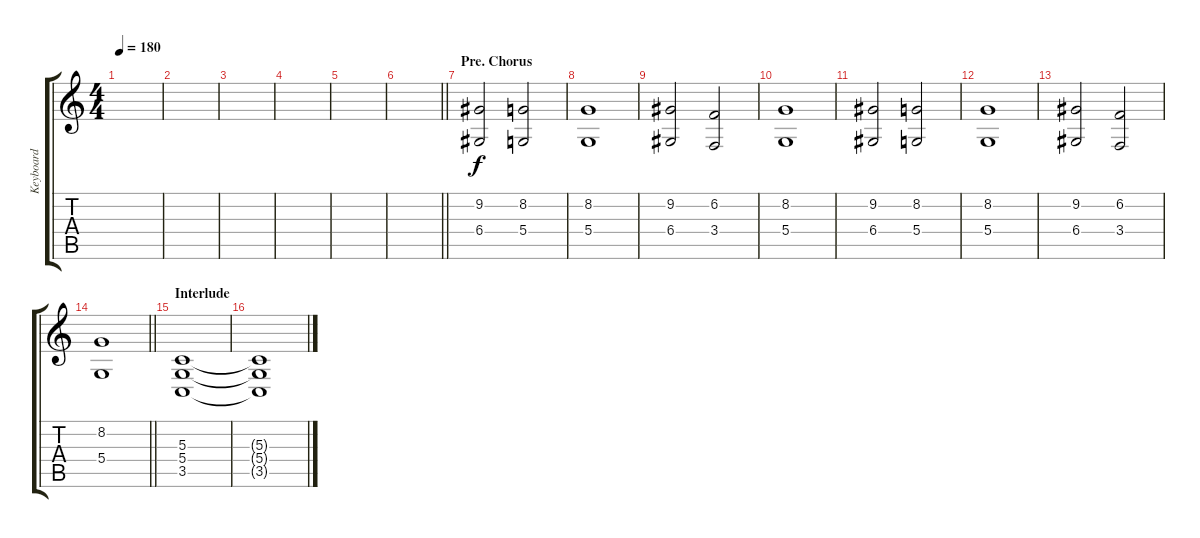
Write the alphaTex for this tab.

\track ("Keyboard" "Keyboard") {instrument stringensemble1}
\staff {score tabs}
\tuning (E4 B3 G3 D3 A2 E2) {hide}
\ts (4 4)
\tempo 180
\clef g2
\ks c
|
|
|
|
|
\barLineRight lightlight
|
\section ("" "Pre. Chorus")
(9.2 6.4).2 (8.2 5.4).2 |
(8.2 5.4).1 |
(9.2 6.4).2 (6.2 3.4).2 |
(8.2 5.4).1 |
(9.2 6.4).2 (8.2 5.4).2 |
(8.2 5.4).1 |
(9.2 6.4).2 (6.2 3.4).2 |
\barLineRight lightlight
(8.2 5.4).1 |
\section ("" "Interlude")
(5.3 5.4 3.5).1 |
(5.3{t} 5.4{t} 3.5{t}).1
